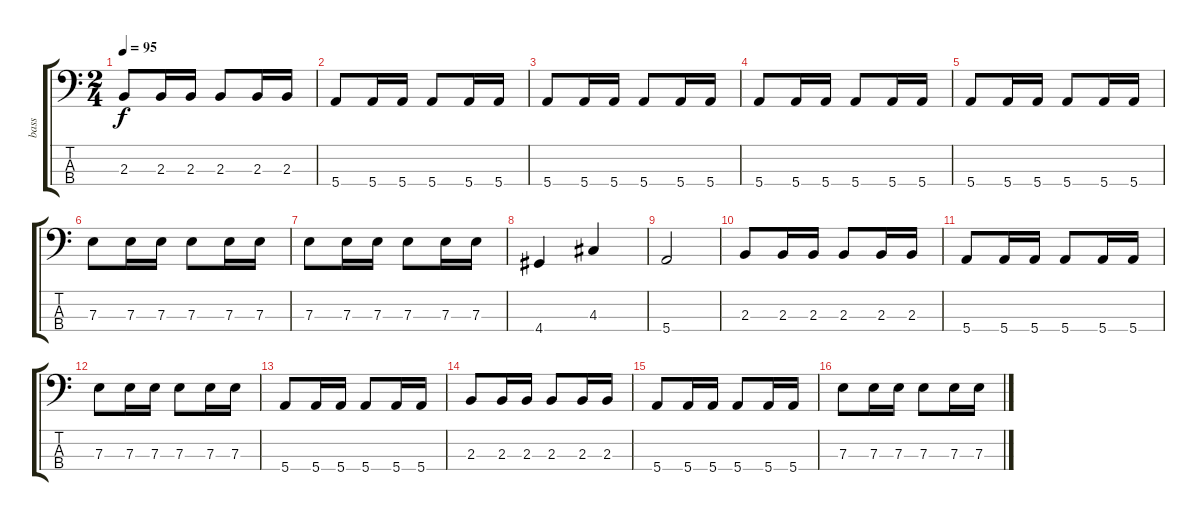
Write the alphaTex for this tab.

\track ("bass" "bass") {instrument electricbassfinger}
\staff {score tabs}
\tuning (G2 D2 A1 E1) {hide}
\ts (2 4)
\tempo 95
\clef f4
\ks c
2.3.8{dy f} 2.3.16 2.3.16 2.3.8 2.3.16 2.3.16 |
5.4.8 5.4.16 5.4.16 5.4.8 5.4.16 5.4.16 |
5.4.8 5.4.16 5.4.16 5.4.8 5.4.16 5.4.16 |
5.4.8 5.4.16 5.4.16 5.4.8 5.4.16 5.4.16 |
5.4.8 5.4.16 5.4.16 5.4.8 5.4.16 5.4.16 |
7.3.8 7.3.16 7.3.16 7.3.8 7.3.16 7.3.16 |
7.3.8 7.3.16 7.3.16 7.3.8 7.3.16 7.3.16 |
4.4.4 4.3.4 |
5.4.2 |
2.3.8 2.3.16 2.3.16 2.3.8 2.3.16 2.3.16 |
5.4.8 5.4.16 5.4.16 5.4.8 5.4.16 5.4.16 |
7.3.8 7.3.16 7.3.16 7.3.8 7.3.16 7.3.16 |
5.4.8 5.4.16 5.4.16 5.4.8 5.4.16 5.4.16 |
2.3.8 2.3.16 2.3.16 2.3.8 2.3.16 2.3.16 |
5.4.8 5.4.16 5.4.16 5.4.8 5.4.16 5.4.16 |
7.3.8 7.3.16 7.3.16 7.3.8 7.3.16 7.3.16
